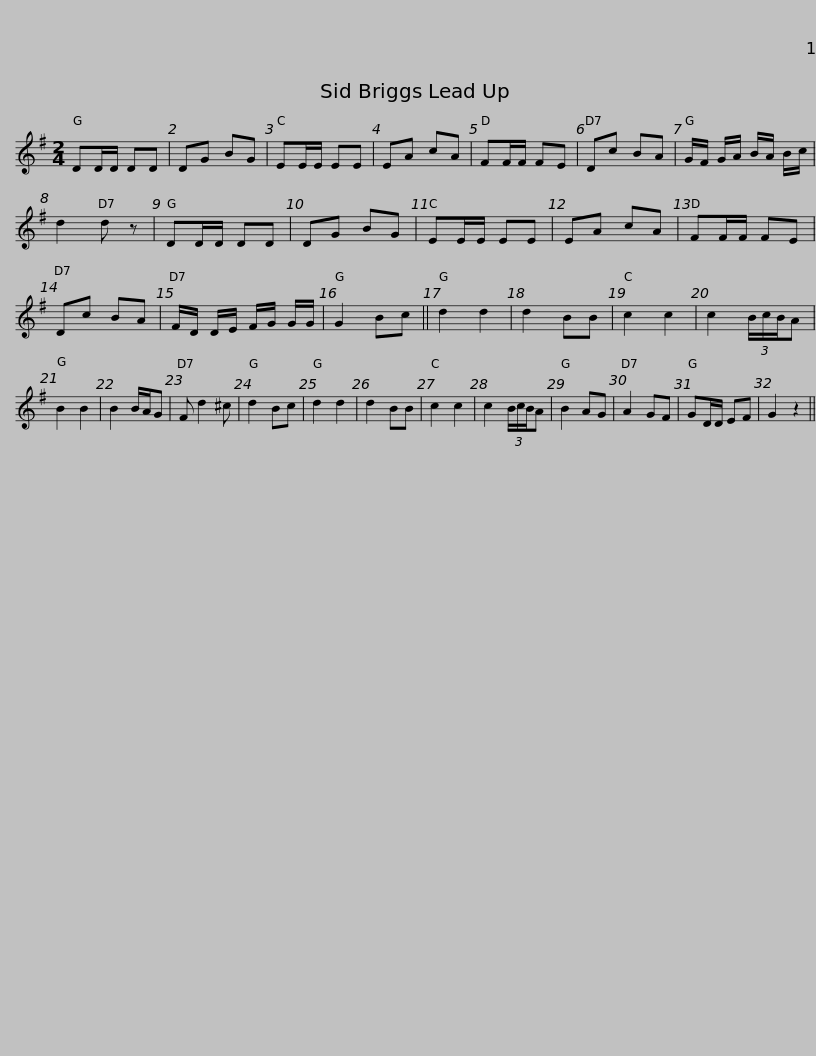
X:1
L:1/8
M:2/4
I:linebreak $
K:G
V:1 treble
V:1
 DD/D/ DD | DG BG | EE/E/ EE | EA cA | FF/F/ FE | %5
 Dc BA | G/F/ G/A/ B/A/ B/c/ | d2 d z | DD/D/ DD |$ DG BG | %10
 EE/E/ EE | EA cA | FF/F/ FE | Dc BA | F/D/ D/E/ F/G/ G/G/ | %15
 G2 Bc || d2 d2 | d2 BB | c2 c2 |$ c2 (3B/c/B/A | %20
 B2 B2 | B2 B/A/G | F d2 ^c | d2 Bc | d2 d2 | %25
 d2 BB | c2 c2 | c2 (3B/c/B/A | B2 AG | A2 GF | %30
 GD/D/ EF |$ G2 z2 || %32
